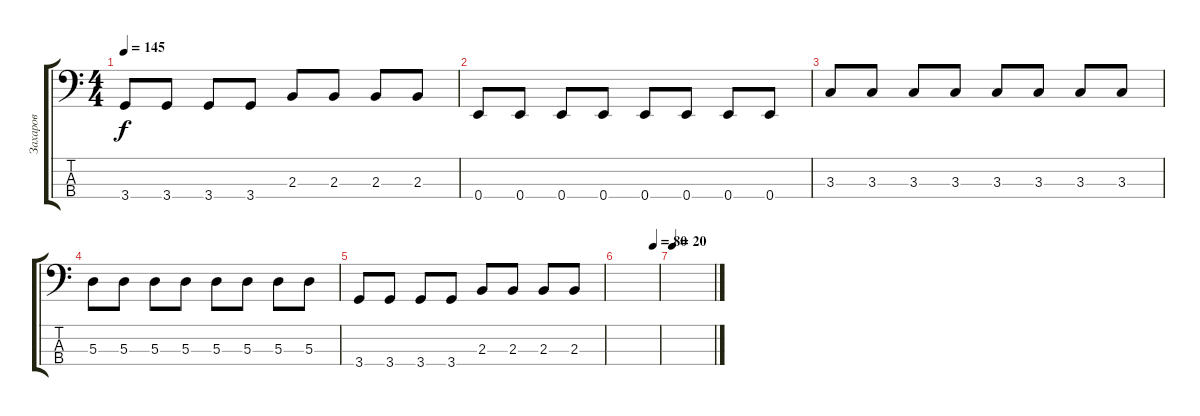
\track ("Захаров" "Захаров") {instrument electricbassfinger}
\staff {score tabs}
\tuning (G2 D2 A1 E1) {hide}
\ts (4 4)
\tempo 145
\clef f4
\ks c
3.4.8{dy f} 3.4.8 3.4.8 3.4.8 2.3.8 2.3.8 2.3.8 2.3.8 |
0.4.8 0.4.8 0.4.8 0.4.8 0.4.8 0.4.8 0.4.8 0.4.8 |
3.3.8 3.3.8 3.3.8 3.3.8 3.3.8 3.3.8 3.3.8 3.3.8 |
5.3.8 5.3.8 5.3.8 5.3.8 5.3.8 5.3.8 5.3.8 5.3.8 |
3.4.8 3.4.8 3.4.8 3.4.8 2.3.8 2.3.8 2.3.8 2.3.8 |
\tempo (80 0.875)
|
\tempo 20
